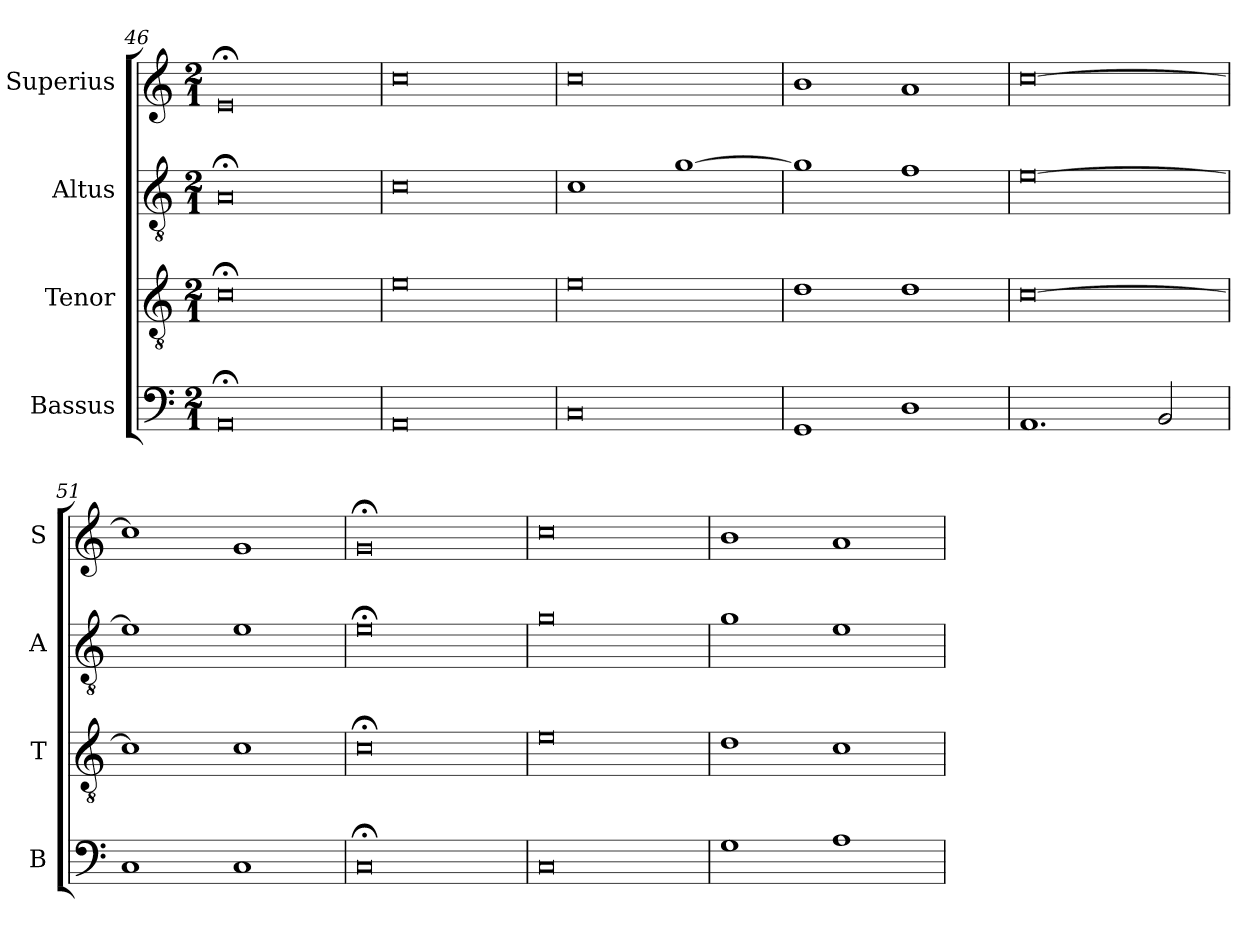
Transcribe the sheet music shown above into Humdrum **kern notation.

**kern	**kern	**kern	**kern
*part4	*part3	*part2	*part1
*staff4	*staff3	*staff2	*staff1
*I"Bassus	*I"Tenor	*I"Altus	*I"Superius
*I'B	*I'T	*I'A	*I'S
*clefF4	*clefGv2	*clefGv2	*clefG2
*k[]	*k[]	*k[]	*k[]
*M2/1	*M2/1	*M2/1	*M2/1
=46	=46	=46	=46
0AA;<	0c;<	0A;<	0e;<
=47	=47	=47	=47
0AA	0e	0c	0cc
=48	=48	=48	=48
0C	0e	1c	0cc
.	.	[1g	.
=49	=49	=49	=49
1GG	1d	1g]	1b
1D	1d	1f	1a
=50	=50	=50	=50
1.AA	[0c	[0e	[0cc
2BB/	.	.	.
=51	=51	=51	=51
1C	1c]	1e]	1cc]
1C	1c	1e	1g
=52	=52	=52	=52
0C;<	0c;<	0e;<	0g;<
=53	=53	=53	=53
0C	0e	0g	0cc
=54	=54	=54	=54
1G	1d	1g	1b
1A	1c	1e	1a
=	=	=	=
*-	*-	*-	*-
